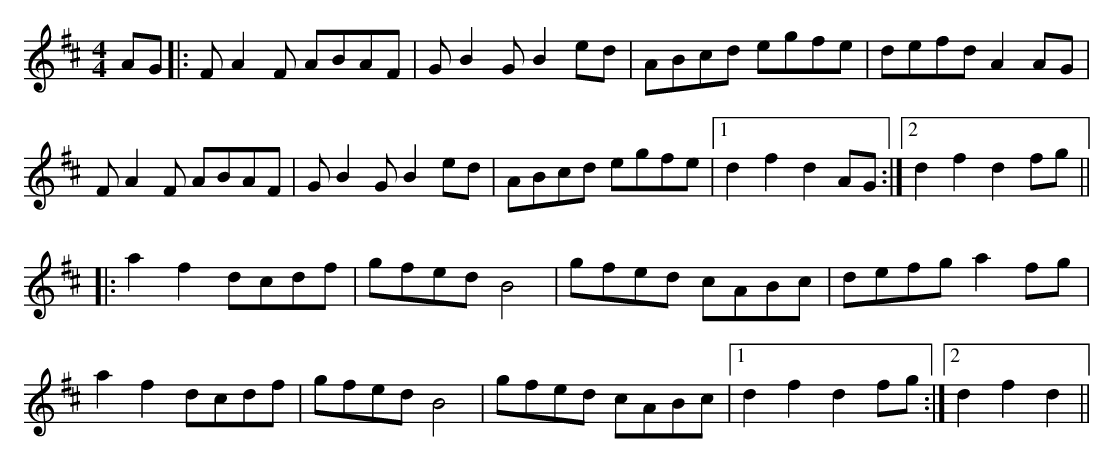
X:1
M:4/4
K:D
AG|:F A2 F ABAF|G B2 G B2 ed|ABcd egfe|defd A2 AG|
F A2 F ABAF|G B2 G B2 ed|ABcd egfe|1 d2 f2 d2 AG:|2 d2 f2 d2 fg||
|:a2 f2 dcdf|gfed B4|gfed cABc|defg a2 fg|
a2 f2 dcdf|gfed B4|gfed cABc|1 d2 f2 d2 fg:|2 d2 f2 d2||
